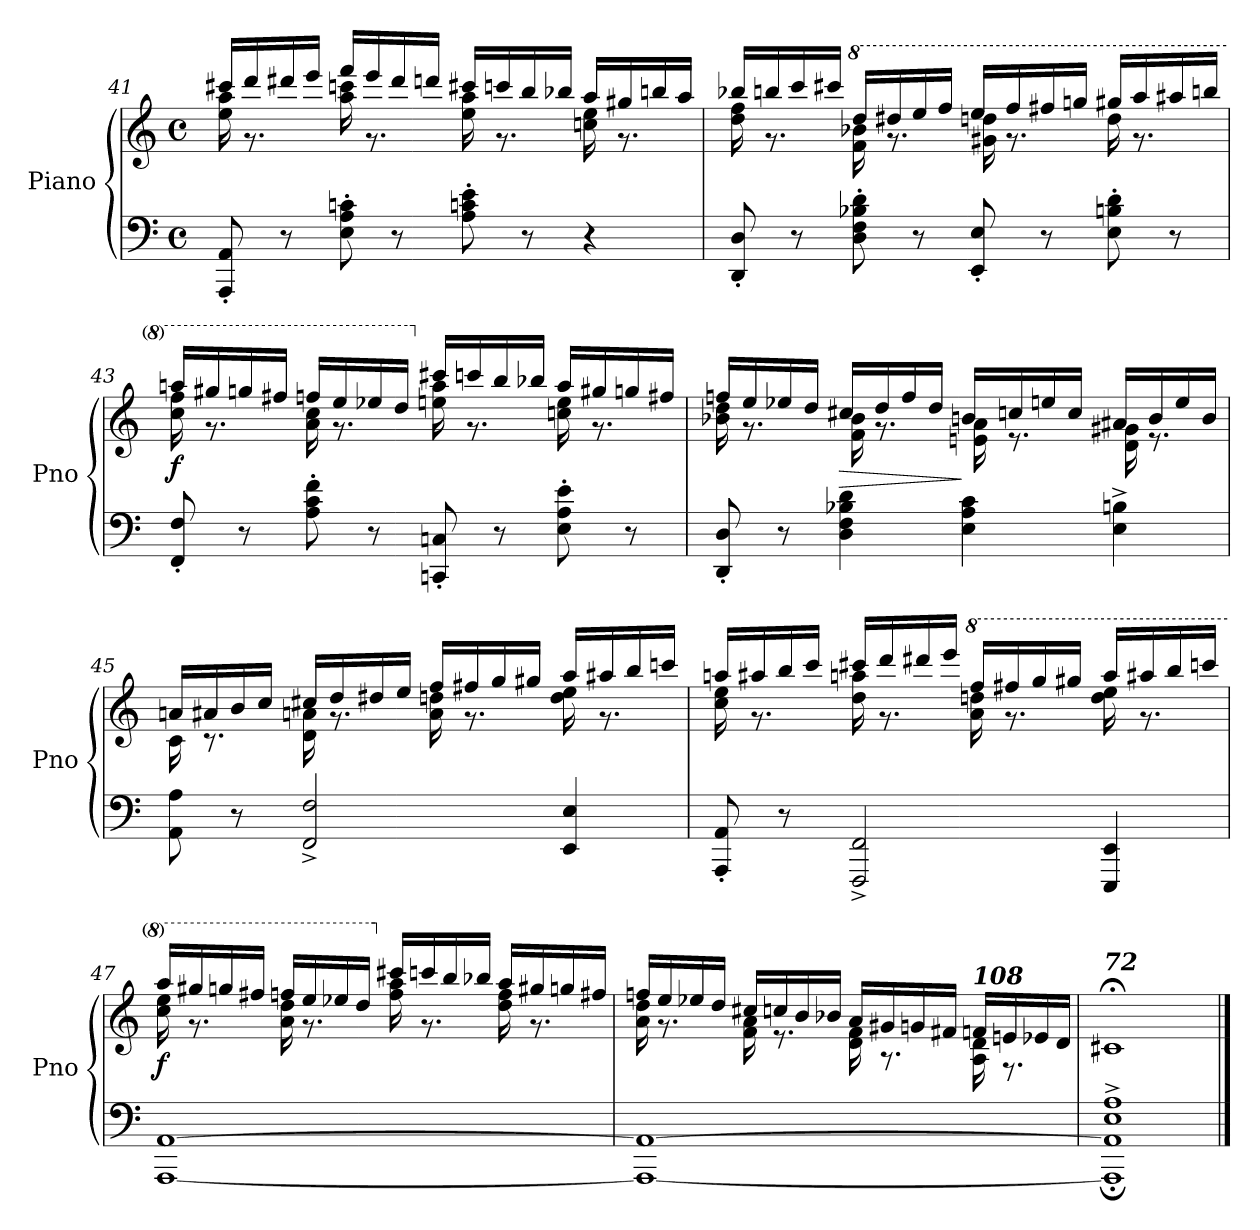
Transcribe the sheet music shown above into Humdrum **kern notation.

**kern	**kern	**dynam
*part1	*part1	*part1
*staff2	*staff1	*staff1/2
*I"Piano	*	*
*I'Pno	*	*
!!LO:PB:g=z
*clefF4	*clefG2	*
*k[]	*k[]	*
*M4/4	*M4/4	*
*met(c)	*met(c)	*
=41	=41	=41
*	*^	*
8AAA/' 8AA/'	16ccc#X/LL	16ee\ 16aa\	.
.	16ddd/	8.r	.
8r	16ddd#X/	.	.
.	16eee/JJ	.	.
8E\' 8A\' 8cn\'	16fff/LL	16aa\ 16cccn\	.
.	16eee/	8.r	.
8r	16ddd#/	.	.
.	16dddn/JJ	.	.
8A\' 8cn\' 8e\'	16ccc#X/LL	16ee\ 16aa\	.
.	16cccn/	8.r	.
8r	16bb/	.	.
.	16bb-X/JJ	.	.
4r	16aa/LL	16ccn\ 16ee\	.
.	16gg#X/	8.r	.
.	16bbn/	.	.
.	16aa/JJ	.	.
=42	=42	=42	=42
!	!	!	!LO:DY:b
8DD/' 8D/'	16bb-X/LL	16dd\ 16ff\	other-dynamics
.	16bbn/	8.r	.
8r	16ccc/	.	.
.	16ccc#X/JJ	.	.
*	*8va	*	*
8D\' 8F\' 8B-X\' 8d\'	16ddd/LL	16ff\ 16bb-X\	.
.	16ddd#X/	8.r	.
8r	16eee/	.	.
.	16fff/JJ	.	.
8EE/' 8E/'	16eee/LL	16gg#X\ 16dddn\	.
.	16fff/	8.r	.
8r	16fff#X/	.	.
.	16gggn/JJ	.	.
8E\' 8Bn\' 8d\'	16ggg#X/LL	16ddd\	.
.	16aaa/	8.r	.
8r	16aaa#X/	.	.
.	16bbbn/JJ	.	.
!!LO:LB:g=z	!!
=43	=43	=43	=43
!	!	!	!LO:DY:b
8FF/' 8F/'	16aaan/LL	16ccc\ 16fff\	f
.	16ggg#X/	8.r	.
8r	16gggn/	.	.
.	16fff#X/JJ	.	.
8A\' 8c\' 8f\'	16fffn/LL	16aa\ 16ccc\	.
.	16eee/	8.r	.
8r	16eee-X/	.	.
.	16ddd/JJ	.	.
*	*X8va	*	*
8CCn/' 8Cn/'	16ccc#X/LL	16een\ 16aa\	.
.	16cccn/	8.r	.
8r	16bb/	.	.
.	16bb-X/JJ	.	.
8E\' 8A\' 8e\'	16aa/LL	16ccn\ 16ee\	.
.	16gg#X/	8.r	.
8r	16ggn/	.	.
.	16ff#X/JJ	.	.
=44	=44	=44	=44
8DD/' 8D/'	16ffn/LL	16b-X\ 16dd\	.
.	16ee/	8.r	.
8r	16ee-X/	.	.
.	16dd/JJ	.	.
!	!	!	!LO:HP:b
4D\ 4F\ 4B-X\ 4d\	16cc#X/LL	16f\ 16b-\	>
.	16dd/	8.r	.
.	16ff/	.	.
.	16dd/JJ	.	.
!	!	!	!LO:DY:n=1:b
4E\ 4A\ 4c\	16bn/LL	16en\ 16a\	] other-dynamics
.	16ccn/	8.r	.
.	16een/	.	.
.	16cc/JJ	.	.
4E\^ 4Bn\^	16a#X/LL	16d\ 16g#X\	.
.	16b/	8.r	.
.	16ee/	.	.
.	16b/JJ	.	.
!!LO:LB:g=z	!!
=45	=45	=45	=45
8AA\ 8A\	16an/LL	16c\	.
.	16a#X/	8.r	.
8r	16b/	.	.
.	16cc/JJ	.	.
!	!	!	!LO:DY:b
2FF/^ 2F/^	16cc#X/LL	16d\ 16an\	other-dynamics
.	16dd/	8.r	.
.	16dd#X/	.	.
.	16ee/JJ	.	.
.	16ff/LL	16a\ 16ddn\	.
.	16ff#X/	8.r	.
.	16gg/	.	.
.	16gg#X/JJ	.	.
4EE/ 4E/	16aa/LL	16dd\ 16ee\	.
.	16aa#X/	8.r	.
.	16bb/	.	.
.	16cccn/JJ	.	.
=46	=46	=46	=46
8AAA/' 8AA/'	16aan/LL	16cc\ 16ee\	.
.	16aa#X/	8.r	.
8r	16bb/	.	.
.	16ccc/JJ	.	.
2FFF/^ 2FF/^	16ccc#X/LL	16dd\ 16aan\	.
.	16ddd/	8.r	.
.	16ddd#X/	.	.
.	16eee/JJ	.	.
*	*8va	*	*
.	16fff/LL	16aa\ 16dddn\	.
.	16fff#X/	8.r	.
.	16ggg/	.	.
.	16ggg#X/JJ	.	.
4EEE/ 4EE/	16aaa/LL	16ddd\ 16eee\	.
.	16aaa#X/	8.r	.
.	16bbb/	.	.
.	16ccccn/JJ	.	.
!!LO:LB:g=z	!!
=47	=47	=47	=47
!	!	!	!LO:DY:b
[1AAA [1AA	16aaa/LL	16ccc\ 16eee\	f
.	16ggg#X/	8.r	.
.	16gggn/	.	.
.	16fff#X/JJ	.	.
.	16fffn/LL	16aa\ 16ddd\	.
.	16eee/	8.r	.
.	16eee-X/	.	.
.	16ddd/JJ	.	.
*	*X8va	*	*
.	16ccc#X/LL	16ff\ 16aa\	.
.	16cccn/	8.r	.
.	16bb/	.	.
.	16bb-X/JJ	.	.
.	16aa/LL	16dd\ 16ff\	.
.	16gg#X/	8.r	.
.	16ggn/	.	.
.	16ff#X/JJ	.	.
=48	=48	=48	=48
!	!	!	!LO:DY:b
1AAA_ 1AA_	16ffn/LL	16a\ 16dd\	other-dynamics
.	16ee/	8.r	.
.	16ee-X/	.	.
.	16dd/JJ	.	.
.	16cc#X/LL	16f\ 16a\	.
.	16ccn/	8.r	.
.	16b/	.	.
.	16b-X/JJ	.	.
.	16a/LL	16d\ 16f\	.
.	16g#X/	8.r	.
.	16gn/	.	.
.	16f#X/JJ	.	.
!	!LO:TX:a:Bi:t=108	!	!
.	16fn/LL	16A\ 16d\	.
.	16en/	8.r	.
.	16e-X/	.	.
.	16d/JJ	.	.
*	*v	*v	*
=49	=49	=49
*^	*	*
!	!	!LO:TX:a:Bi:t=72	!
1E^ 1A^	1AAA]; 1AA];	1c#X;<	.
*v	*v	*	*
==	==	==
*-	*-	*-
